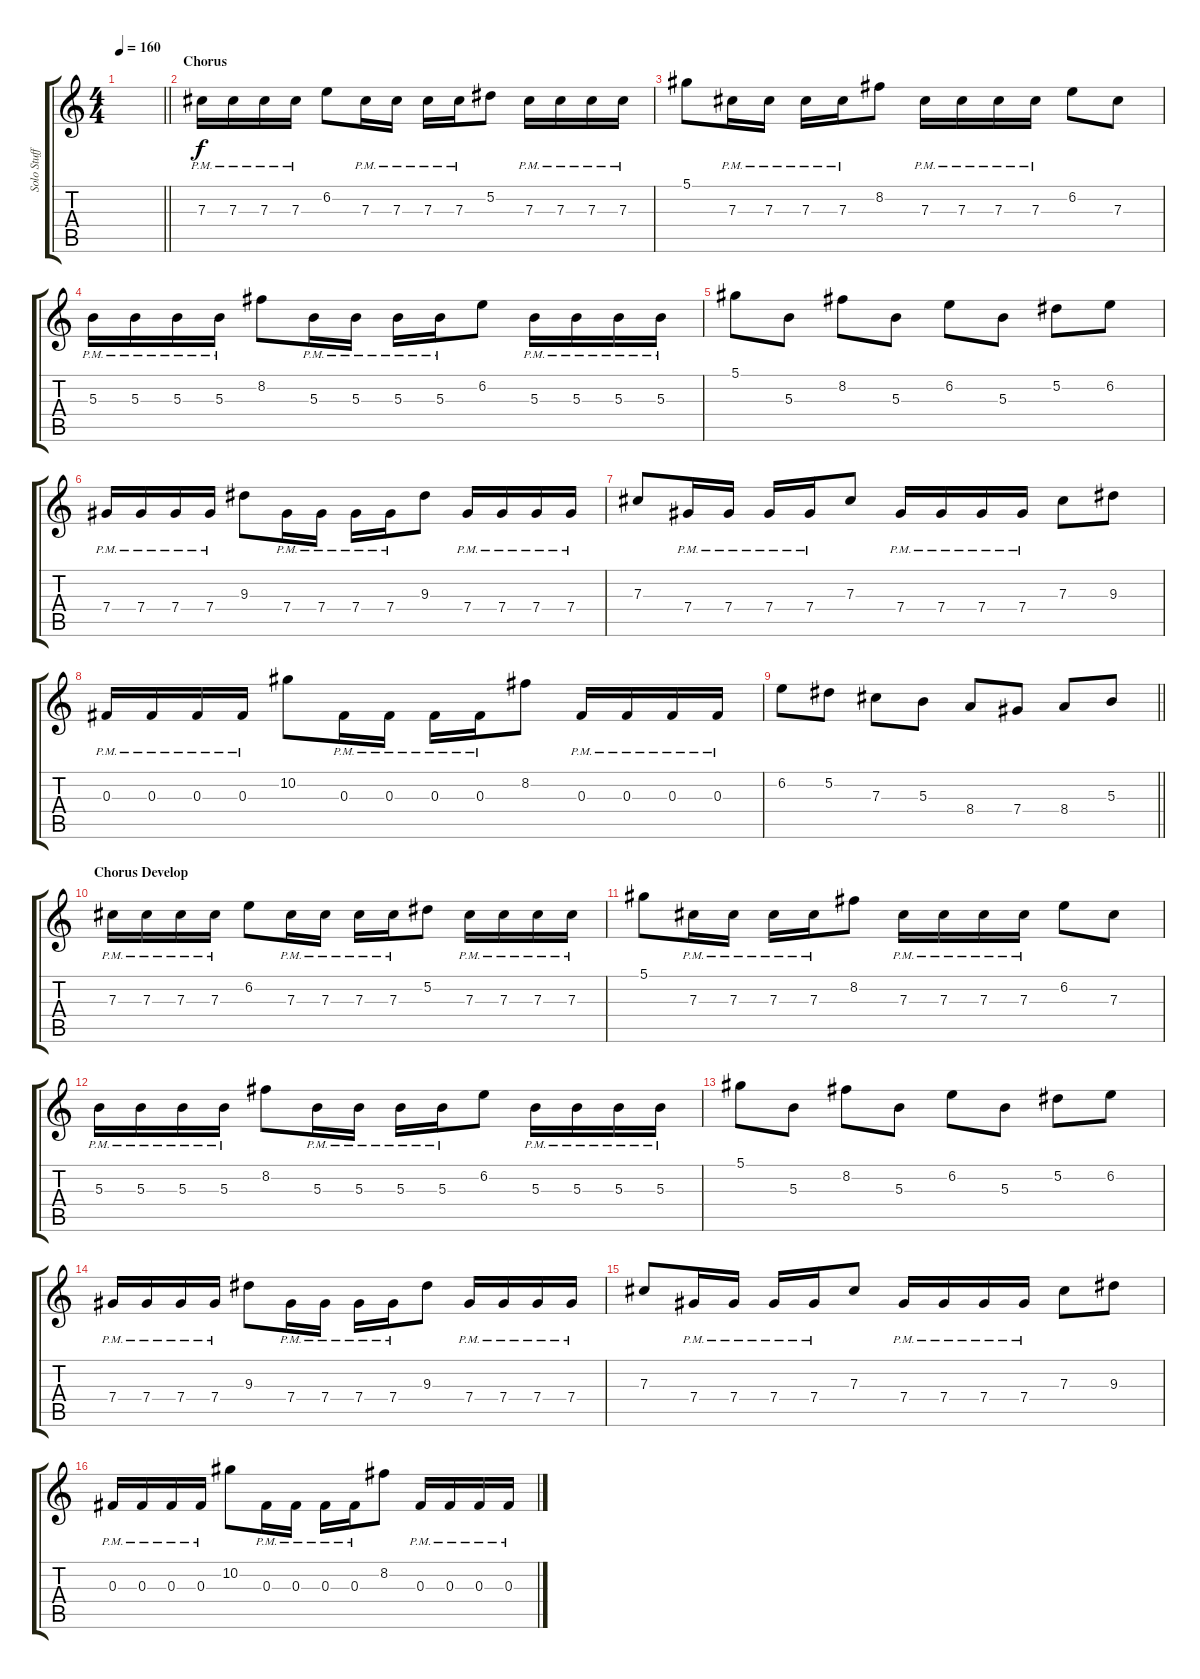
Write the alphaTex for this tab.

\track ("Solo Stuff" "Solo Stuff") {instrument distortionguitar}
\staff {score tabs}
\tuning (Eb4 Bb3 Gb3 Db3 Ab2 Db2) {hide}
\ts (4 4)
\tempo 160
\clef g2
\barLineRight lightlight
\ks c
|
\section ("" "Chorus")
7.3{pm}.16 7.3{pm}.16 7.3{pm}.16 7.3{pm}.16 6.2.8 7.3{pm}.16 7.3{pm}.16 7.3{pm}.16 7.3{pm}.16 5.2.8 7.3{pm}.16 7.3{pm}.16 7.3{pm}.16 7.3{pm}.16 |
5.1.8 7.3{pm}.16 7.3{pm}.16 7.3{pm}.16 7.3{pm}.16 8.2.8 7.3{pm}.16 7.3{pm}.16 7.3{pm}.16 7.3{pm}.16 6.2.8 7.3.8 |
5.3{pm}.16 5.3{pm}.16 5.3{pm}.16 5.3{pm}.16 8.2.8 5.3{pm}.16 5.3{pm}.16 5.3{pm}.16 5.3{pm}.16 6.2.8 5.3{pm}.16 5.3{pm}.16 5.3{pm}.16 5.3{pm}.16 |
5.1.8 5.3.8 8.2.8 5.3.8 6.2.8 5.3.8 5.2.8 6.2.8 |
7.4{pm}.16 7.4{pm}.16 7.4{pm}.16 7.4{pm}.16 9.3.8 7.4{pm}.16 7.4{pm}.16 7.4{pm}.16 7.4{pm}.16 9.3.8 7.4{pm}.16 7.4{pm}.16 7.4{pm}.16 7.4{pm}.16 |
7.3.8 7.4{pm}.16 7.4{pm}.16 7.4{pm}.16 7.4{pm}.16 7.3.8 7.4{pm}.16 7.4{pm}.16 7.4{pm}.16 7.4{pm}.16 7.3.8 9.3.8 |
0.3{pm}.16 0.3{pm}.16 0.3{pm}.16 0.3{pm}.16 10.2.8 0.3{pm}.16 0.3{pm}.16 0.3{pm}.16 0.3{pm}.16 8.2.8 0.3{pm}.16 0.3{pm}.16 0.3{pm}.16 0.3{pm}.16 |
\barLineRight lightlight
6.2.8 5.2.8 7.3.8 5.3.8 8.4.8 7.4.8 8.4.8 5.3.8 |
\section ("" "Chorus Develop")
7.3{pm}.16 7.3{pm}.16 7.3{pm}.16 7.3{pm}.16 6.2.8 7.3{pm}.16 7.3{pm}.16 7.3{pm}.16 7.3{pm}.16 5.2.8 7.3{pm}.16 7.3{pm}.16 7.3{pm}.16 7.3{pm}.16 |
5.1.8 7.3{pm}.16 7.3{pm}.16 7.3{pm}.16 7.3{pm}.16 8.2.8 7.3{pm}.16 7.3{pm}.16 7.3{pm}.16 7.3{pm}.16 6.2.8 7.3.8 |
5.3{pm}.16 5.3{pm}.16 5.3{pm}.16 5.3{pm}.16 8.2.8 5.3{pm}.16 5.3{pm}.16 5.3{pm}.16 5.3{pm}.16 6.2.8 5.3{pm}.16 5.3{pm}.16 5.3{pm}.16 5.3{pm}.16 |
5.1.8 5.3.8 8.2.8 5.3.8 6.2.8 5.3.8 5.2.8 6.2.8 |
7.4{pm}.16 7.4{pm}.16 7.4{pm}.16 7.4{pm}.16 9.3.8 7.4{pm}.16 7.4{pm}.16 7.4{pm}.16 7.4{pm}.16 9.3.8 7.4{pm}.16 7.4{pm}.16 7.4{pm}.16 7.4{pm}.16 |
7.3.8 7.4{pm}.16 7.4{pm}.16 7.4{pm}.16 7.4{pm}.16 7.3.8 7.4{pm}.16 7.4{pm}.16 7.4{pm}.16 7.4{pm}.16 7.3.8 9.3.8 |
0.3{pm}.16 0.3{pm}.16 0.3{pm}.16 0.3{pm}.16 10.2.8 0.3{pm}.16 0.3{pm}.16 0.3{pm}.16 0.3{pm}.16 8.2.8 0.3{pm}.16 0.3{pm}.16 0.3{pm}.16 0.3{pm}.16
